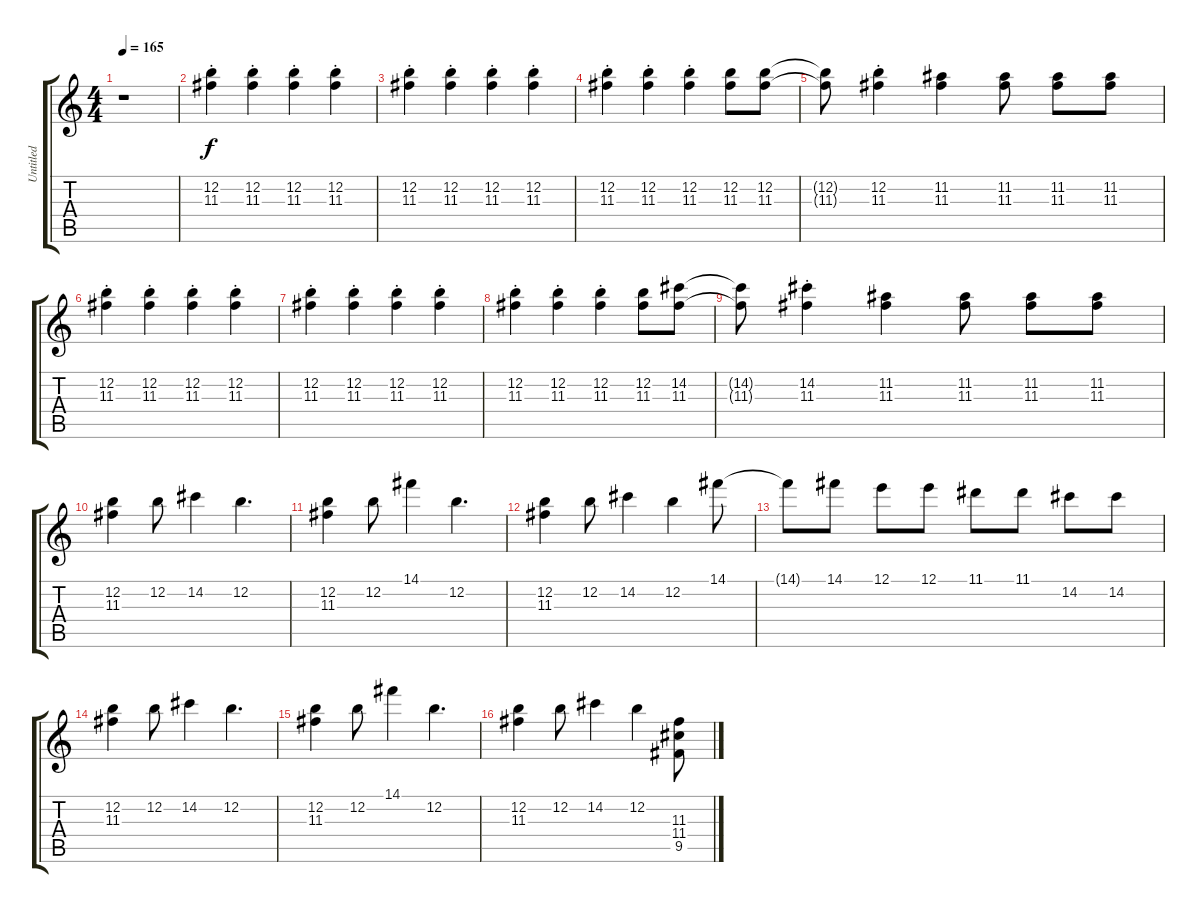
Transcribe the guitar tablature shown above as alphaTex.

\track ("Untitled" "Untitled") {instrument acousticguitarnylon}
\staff {score tabs}
\tuning (E4 B3 G3 D3 A2 E2) {hide}
\ts (4 4)
\tempo 165
\clef g2
\ks c
r.1{dy f} |
(12.2{st} 11.3{st}).4 (12.2{st} 11.3{st}).4 (12.2{st} 11.3{st}).4 (12.2{st} 11.3{st}).4 |
(12.2{st} 11.3{st}).4 (12.2{st} 11.3{st}).4 (12.2{st} 11.3{st}).4 (12.2{st} 11.3{st}).4 |
(12.2{st} 11.3{st}).4 (12.2{st} 11.3{st}).4 (12.2{st} 11.3{st}).4 (12.2 11.3).8 (12.2 11.3).8 |
(12.2{t} 11.3{t}).8 (12.2{st} 11.3{st}).4 (11.2 11.3).4 (11.2 11.3).8 (11.2 11.3).8 (11.2 11.3).8 |
(12.2{st} 11.3{st}).4 (12.2{st} 11.3{st}).4 (12.2{st} 11.3{st}).4 (12.2{st} 11.3{st}).4 |
(12.2{st} 11.3{st}).4 (12.2{st} 11.3{st}).4 (12.2{st} 11.3{st}).4 (12.2{st} 11.3{st}).4 |
(12.2{st} 11.3{st}).4 (12.2{st} 11.3{st}).4 (12.2{st} 11.3{st}).4 (12.2 11.3).8 (14.2 11.3).8 |
(14.2{t} 11.3{t}).8 (14.2{st} 11.3{st}).4 (11.2 11.3).4 (11.2 11.3).8 (11.2 11.3).8 (11.2 11.3).8 |
(12.2 11.3).4 12.2.8 14.2.4 12.2.4{d} |
(12.2 11.3).4 12.2.8 14.1.4 12.2.4{d} |
(12.2 11.3).4 12.2.8 14.2.4 12.2.4 14.1.8 |
14.1{t}.8 14.1.8 12.1.8 12.1.8 11.1.8 11.1.8 14.2.8 14.2.8 |
(12.2 11.3).4 12.2.8 14.2.4 12.2.4{d} |
(12.2 11.3).4 12.2.8 14.1.4 12.2.4{d} |
(12.2 11.3).4 12.2.8 14.2.4 12.2.4 (11.3 11.4 9.5).8
